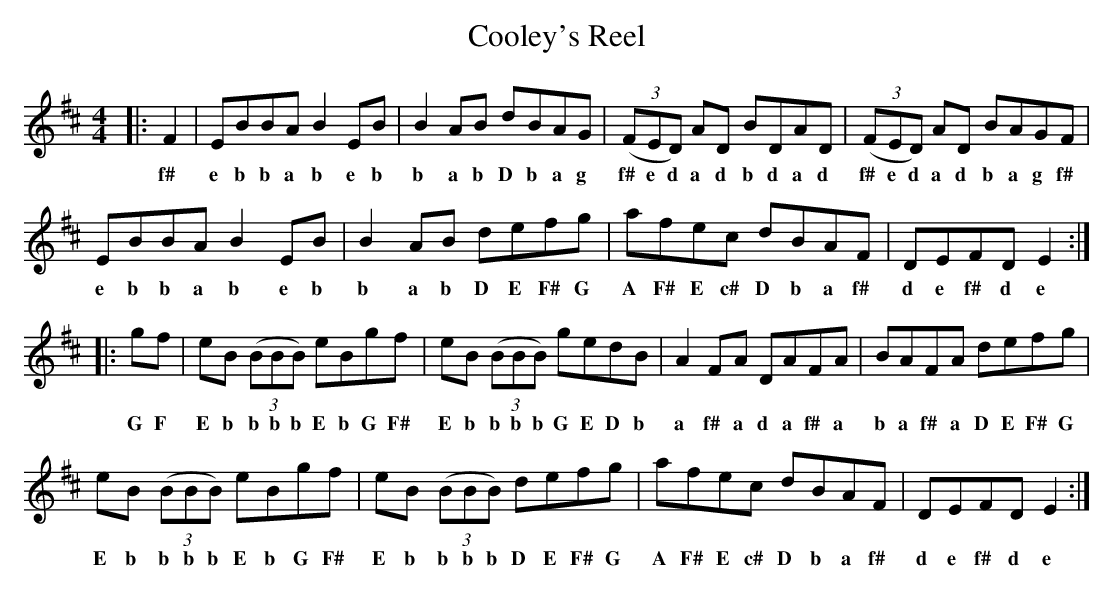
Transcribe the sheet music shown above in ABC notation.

X:1
T:Cooley's Reel
M:4/4
L:1/8
K:D
|:F2|EBBA B2EB|B2AB dBAG|((3FED) AD BDAD|((3FED) AD BAGF|
w:f# e b b a b e b b a b D b a g f# e d a d b d a d f# e d a d b a g f#
EBBA B2EB|B2AB defg|afec dBAF|DEFD E2:|
w:e b b a b e b b a b D E F# G A F# E c# D b a f# d e f# d e
|:gf|eB ((3BBB) eBgf|eB ((3BBB) gedB|A2FA DAFA|BAFA defg|
w:G F E b b b b E b G F# E b b b b G E D b a f# a d a f# a b a f# a D E F# G
eB ((3BBB) eBgf|eB ((3BBB) defg|afec dBAF|DEFD E2:|
w:E b b b b E b G F# E b b b b D E F# G A F# E c# D b a f# d e f# d e
